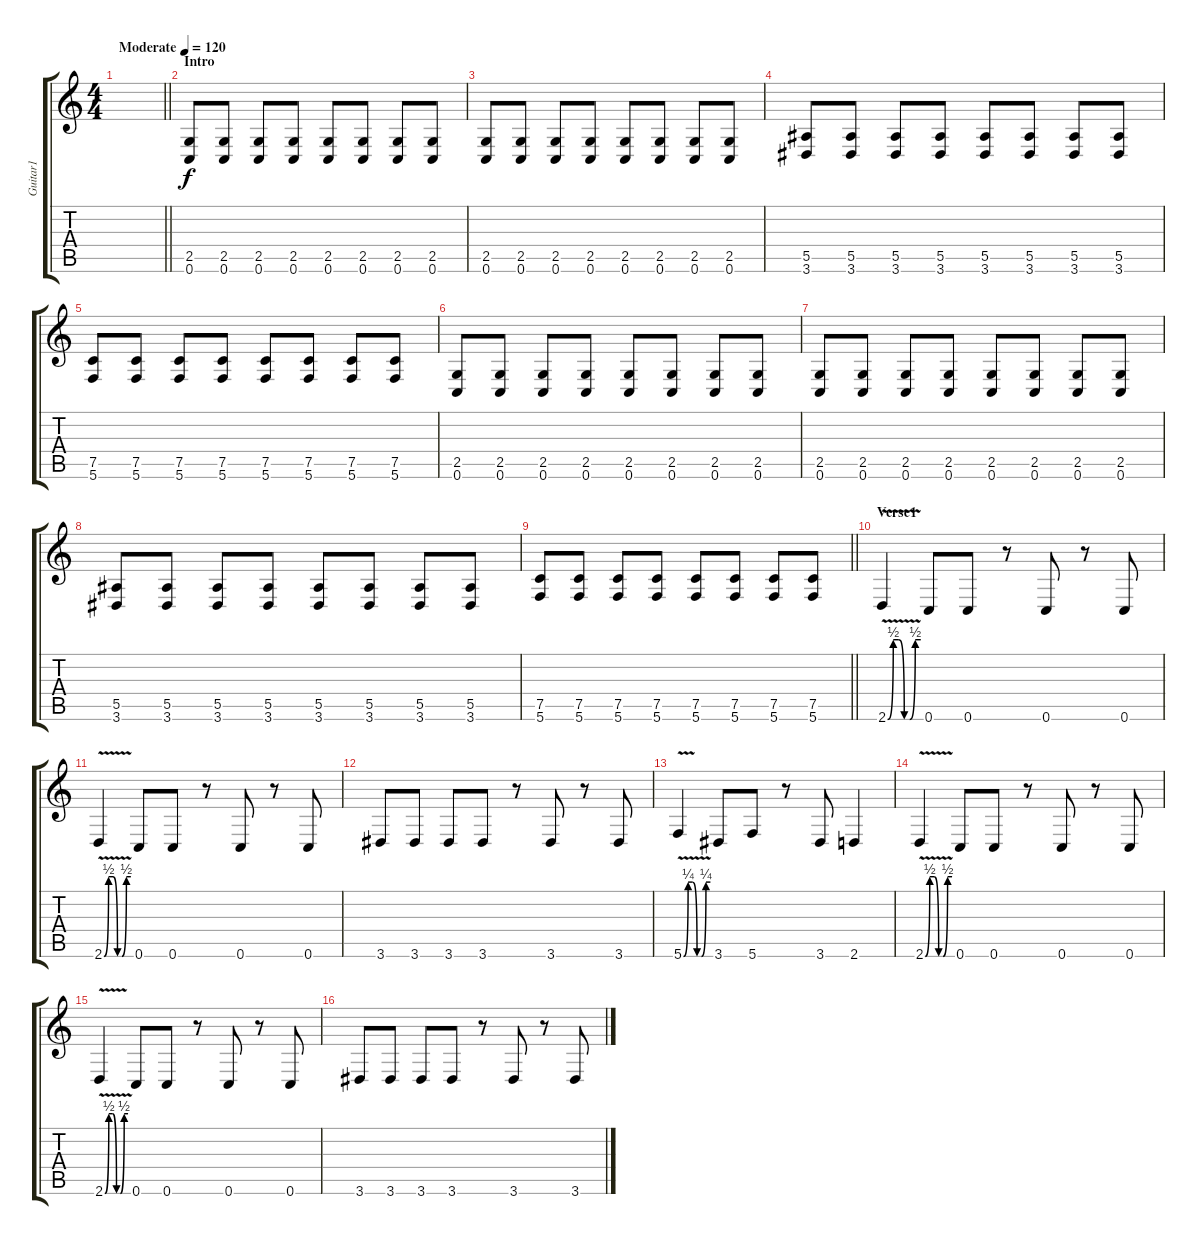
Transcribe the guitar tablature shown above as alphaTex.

\track ("Guitar1" "Guitar1") {instrument overdrivenguitar}
\staff {score tabs}
\tuning (C4 G3 Eb3 Bb2 F2 C2) {hide}
\ts (4 4)
\tempo (120 "Moderate")
\clef g2
\barLineRight lightlight
\ks c
|
\section ("" "Intro")
(2.5 0.6).8 (2.5 0.6).8 (2.5 0.6).8 (2.5 0.6).8 (2.5 0.6).8 (2.5 0.6).8 (2.5 0.6).8 (2.5 0.6).8 |
(2.5 0.6).8 (2.5 0.6).8 (2.5 0.6).8 (2.5 0.6).8 (2.5 0.6).8 (2.5 0.6).8 (2.5 0.6).8 (2.5 0.6).8 |
(5.5 3.6).8 (5.5 3.6).8 (5.5 3.6).8 (5.5 3.6).8 (5.5 3.6).8 (5.5 3.6).8 (5.5 3.6).8 (5.5 3.6).8 |
(7.5 5.6).8 (7.5 5.6).8 (7.5 5.6).8 (7.5 5.6).8 (7.5 5.6).8 (7.5 5.6).8 (7.5 5.6).8 (7.5 5.6).8 |
(2.5 0.6).8 (2.5 0.6).8 (2.5 0.6).8 (2.5 0.6).8 (2.5 0.6).8 (2.5 0.6).8 (2.5 0.6).8 (2.5 0.6).8 |
(2.5 0.6).8 (2.5 0.6).8 (2.5 0.6).8 (2.5 0.6).8 (2.5 0.6).8 (2.5 0.6).8 (2.5 0.6).8 (2.5 0.6).8 |
(5.5 3.6).8 (5.5 3.6).8 (5.5 3.6).8 (5.5 3.6).8 (5.5 3.6).8 (5.5 3.6).8 (5.5 3.6).8 (5.5 3.6).8 |
\barLineRight lightlight
(7.5 5.6).8 (7.5 5.6).8 (7.5 5.6).8 (7.5 5.6).8 (7.5 5.6).8 (7.5 5.6).8 (7.5 5.6).8 (7.5 5.6).8 |
\section ("" "Verse1")
2.6{be (custom 0 0 10 2 20 2 30 0 40 0 50 2 60 2) v}.4 0.6.8 0.6.8 r.8 0.6.8 r.8 0.6.8 |
2.6{be (custom 0 0 10 2 20 2 30 0 40 0 50 2 60 2) v}.4 0.6.8 0.6.8 r.8 0.6.8 r.8 0.6.8 |
3.6.8 3.6.8 3.6.8 3.6.8 r.8 3.6.8 r.8 3.6.8 |
5.6{be (custom 0 0 10 1 20 1 30 0 40 0 50 1 60 1) v}.4 3.6.8 5.6.8 r.8 3.6.8 2.6.4 |
2.6{be (custom 0 0 10 2 20 2 30 0 40 0 50 2 60 2) v}.4 0.6.8 0.6.8 r.8 0.6.8 r.8 0.6.8 |
2.6{be (custom 0 0 10 2 20 2 30 0 40 0 50 2 60 2) v}.4 0.6.8 0.6.8 r.8 0.6.8 r.8 0.6.8 |
3.6.8 3.6.8 3.6.8 3.6.8 r.8 3.6.8 r.8 3.6.8
